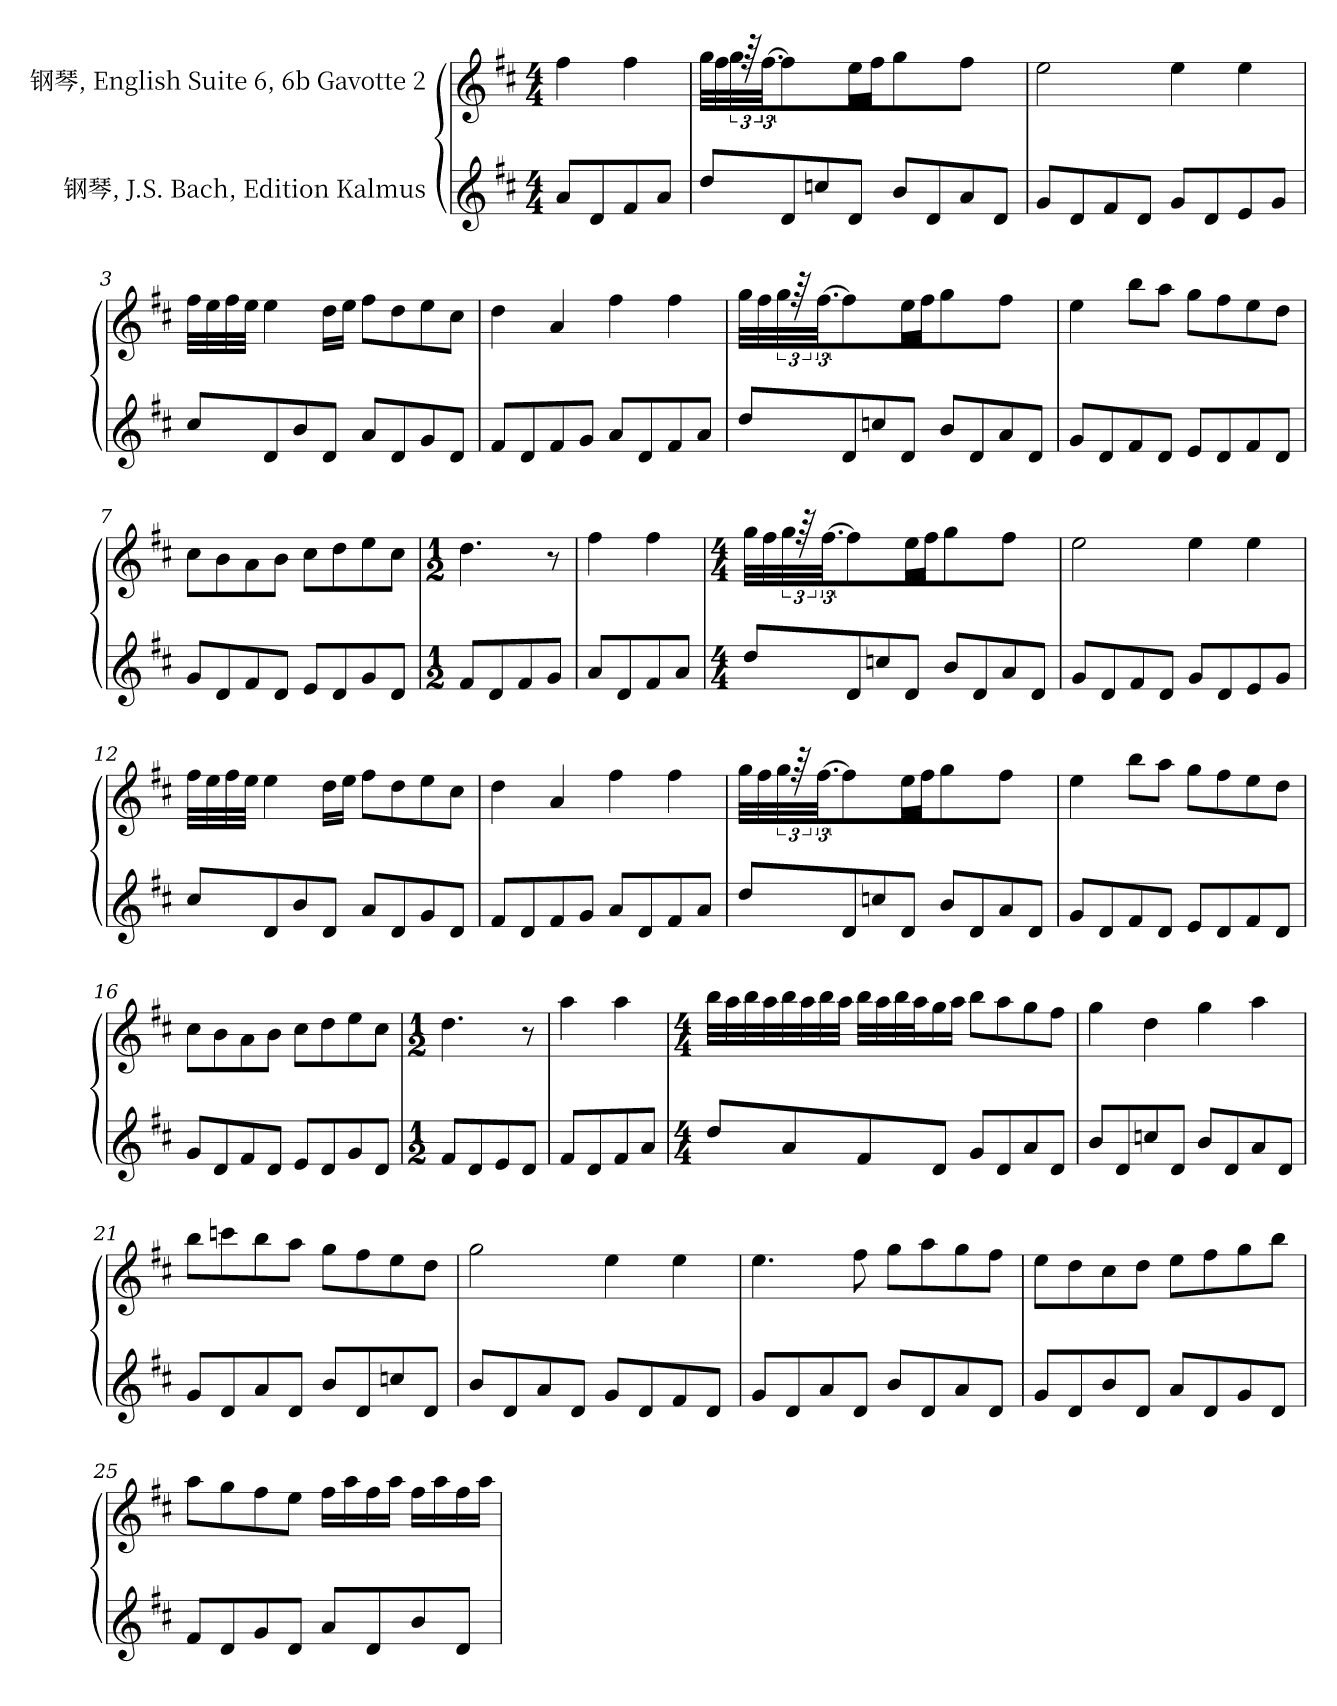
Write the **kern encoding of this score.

**kern	**kern
*part2	*part1
*staff2	*staff1
*I"钢琴, J.S. Bach, Edition Kalmus	*I"钢琴, English Suite 6, 6b Gavotte 2
*clefG2	*clefG2
*k[f#c#]	*k[f#c#]
*M4/4	*M4/4
*MM160	*MM160
=	=
8a/L	4ff#\
8d/	.
8f#/	4ff#\
8a/J	.
=1	=1
8dd/L	32gg\LLL
.	32ff#\
.	48gg\JJJ
.	96r
.	[48.ff#\
8d/	4ff#\]
8ccn/	.
8d/J	16ee\LL
.	16ff#\JJ
8b/L	4gg\
8d/	.
8a/	4ff#\
8d/J	.
=2	=2
8g/L	2ee\
8d/	.
8f#/	.
8d/J	.
8g/L	4ee\
8d/	.
8e/	4ee\
8g/J	.
!!LO:LB:g=z
=3	=3
8cc#/L	32ff#\LLL
.	32ee\
.	32ff#\
.	32ee\JJJ
8d/	4ee\
8b/	.
8d/J	16dd\LL
.	16ee\JJ
8a/L	8ff#\L
8d/	8dd\
8g/	8ee\
8d/J	8cc#\J
=4	=4
8f#/L	4dd\
8d/	.
8f#/	4a/
8g/J	.
8a/L	4ff#\
8d/	.
8f#/	4ff#\
8a/J	.
=5	=5
8dd/L	32gg\LLL
.	32ff#\
.	48gg\JJJ
.	96r
.	[48.ff#\
8d/	4ff#\]
8ccn/	.
8d/J	16ee\LL
.	16ff#\JJ
8b/L	4gg\
8d/	.
8a/	4ff#\
8d/J	.
=6	=6
8g/L	4ee\
8d/	.
8f#/	8bb\L
8d/J	8aa\J
8e/L	8gg\L
8d/	8ff#\
8f#/	8ee\
8d/J	8dd\J
!!LO:LB:g=z
=7	=7
8g/L	8cc#\L
8d/	8b\
8f#/	8a\
8d/J	8b\J
8e/L	8cc#\L
8d/	8dd\
8g/	8ee\
8d/J	8cc#\J
=8	=8
*M1/2	*M1/2
8f#/L	4.dd\
8d/	.
8f#/	.
8g/J	8r
=9	=9
8a/L	4ff#\
8d/	.
8f#/	4ff#\
8a/J	.
=10	=10
*M4/4	*M4/4
8dd/L	32gg\LLL
.	32ff#\
.	48gg\JJJ
.	96r
.	[48.ff#\
8d/	4ff#\]
8ccn/	.
8d/J	16ee\LL
.	16ff#\JJ
8b/L	4gg\
8d/	.
8a/	4ff#\
8d/J	.
=11	=11
8g/L	2ee\
8d/	.
8f#/	.
8d/J	.
8g/L	4ee\
8d/	.
8e/	4ee\
8g/J	.
!!LO:LB:g=z
=12	=12
8cc#/L	32ff#\LLL
.	32ee\
.	32ff#\
.	32ee\JJJ
8d/	4ee\
8b/	.
8d/J	16dd\LL
.	16ee\JJ
8a/L	8ff#\L
8d/	8dd\
8g/	8ee\
8d/J	8cc#\J
=13	=13
8f#/L	4dd\
8d/	.
8f#/	4a/
8g/J	.
8a/L	4ff#\
8d/	.
8f#/	4ff#\
8a/J	.
=14	=14
8dd/L	32gg\LLL
.	32ff#\
.	48gg\JJJ
.	96r
.	[48.ff#\
8d/	4ff#\]
8ccn/	.
8d/J	16ee\LL
.	16ff#\JJ
8b/L	4gg\
8d/	.
8a/	4ff#\
8d/J	.
=15	=15
8g/L	4ee\
8d/	.
8f#/	8bb\L
8d/J	8aa\J
8e/L	8gg\L
8d/	8ff#\
8f#/	8ee\
8d/J	8dd\J
!!LO:LB:g=z
=16	=16
8g/L	8cc#\L
8d/	8b\
8f#/	8a\
8d/J	8b\J
8e/L	8cc#\L
8d/	8dd\
8g/	8ee\
8d/J	8cc#\J
=17	=17
*M1/2	*M1/2
8f#/L	4.dd\
8d/	.
8e/	.
8d/J	8r
=18	=18
8f#/L	4aa\
8d/	.
8f#/	4aa\
8a/J	.
=19	=19
*M4/4	*M4/4
8dd/L	32bb\LLL
.	32aa\
.	32bb\
.	32aa\
8a/	32bb\
.	32aa\
.	32bb\
.	32aa\JJJ
8f#/	32bb\LLL
.	32aa\
.	32bb\
.	32aa\J
8d/J	16gg\
.	16aa\JJ
8g/L	8bb\L
8d/	8aa\
8a/	8gg\
8d/J	8ff#\J
!!LO:LB:g=z
=20	=20
8b/L	4gg\
8d/	.
8ccn/	4dd\
8d/J	.
8b/L	4gg\
8d/	.
8a/	4aa\
8d/J	.
=21	=21
8g/L	8bb\L
8d/	8cccn\
8a/	8bb\
8d/J	8aa\J
8b/L	8gg\L
8d/	8ff#\
8ccn/	8ee\
8d/J	8dd\J
=22	=22
8b/L	2gg\
8d/	.
8a/	.
8d/J	.
8g/L	4ee\
8d/	.
8f#/	4ee\
8d/J	.
=23	=23
8g/L	4.ee\
8d/	.
8a/	.
8d/J	8ff#\
8b/L	8gg\L
8d/	8aa\
8a/	8gg\
8d/J	8ff#\J
!!LO:PB:g=z
=24	=24
8g/L	8ee\L
8d/	8dd\
8b/	8cc#\
8d/J	8dd\J
8a/L	8ee\L
8d/	8ff#\
8g/	8gg\
8d/J	8bb\J
=25	=25
8f#/L	8aa\L
8d/	8gg\
8g/	8ff#\
8d/J	8ee\J
8a/L	16ff#\LL
.	16aa\
8d/	16ff#\
.	16aa\JJ
8b/	16ff#\LL
.	16aa\
8d/J	16ff#\
.	16aa\JJ
=	=
*-	*-
